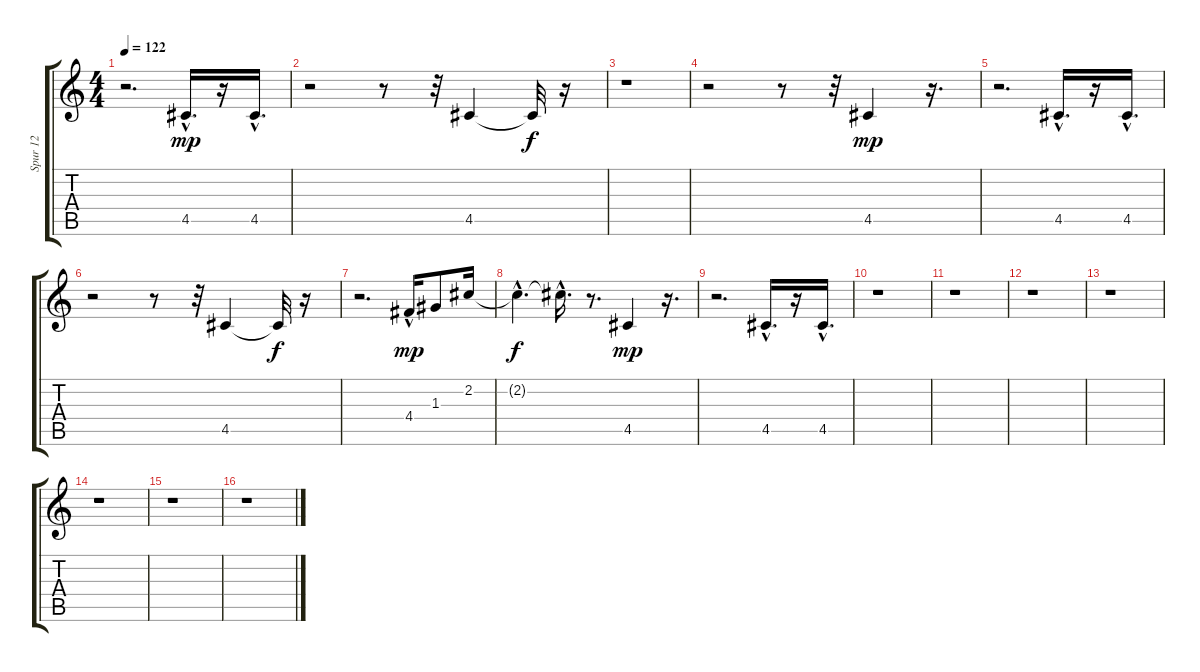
\track ("Spur 12" "Spur 12") {instrument electricguitarmuted}
\staff {score tabs}
\tuning (E4 B3 G3 D3 A2 E2) {hide}
\ts (4 4)
\tempo 122
\clef g2
\ks c
r.2{d dy mp} 4.5{hac}.16{d} r.16 4.5{hac}.16{d} |
r.2 r.8 r.32 4.5.4 4.5{t}.32{dy f} r.16 |
r.1 |
r.2 r.8 r.32 4.5.4{dy mp} r.16{d} |
r.2{d} 4.5{hac}.16{d} r.16 4.5{hac}.16{d} |
r.2 r.8 r.32 4.5.4 4.5{t}.32{dy f} r.16 |
r.2{d} 4.4{hac}.16{dy mp} 1.3.8 2.2.16 |
2.2{hac t}.4{d dy f} 2.2{hac t}.16{d} r.8{d} 4.5.4{dy mp} r.16{d} |
r.2{d} 4.5{hac}.16{d} r.16 4.5{hac}.16{d} |
r.1 |
r.1 |
r.1 |
r.1 |
r.1 |
r.1 |
r.1
